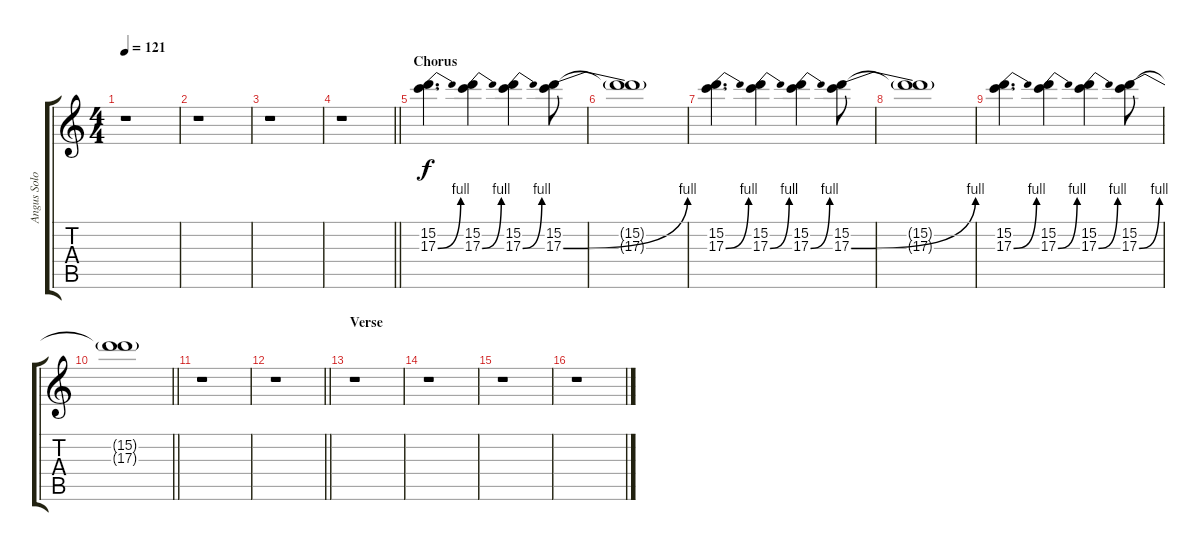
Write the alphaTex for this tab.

\track ("Angus Solo/Fills" "Angus Solo") {instrument overdrivenguitar}
\staff {score tabs}
\tuning (E4 B3 G3 D3 A2 E2) {hide}
\ts (4 4)
\tempo 121
\clef g2
\ks c
r.1{dy f} |
r.1 |
r.1 |
\barLineRight lightlight
r.1 |
\section ("" "Chorus")
(15.2 17.3{be (bend 0 0 60 4)}).4{d} (15.2 17.3{be (bend 0 0 60 4)}).4 (15.2 17.3{be (bend 0 0 60 4)}).4 (15.2 17.3{be (bend 0 0 60 4)}).8 |
(15.2{t} 17.3{t}).1 |
(15.2 17.3{be (bend 0 0 60 4)}).4{d} (15.2 17.3{be (bend 0 0 60 4)}).4 (15.2 17.3{be (bend 0 0 60 4)}).4 (15.2 17.3{be (bend 0 0 60 4)}).8 |
(15.2{t} 17.3{t}).1 |
(15.2 17.3{be (bend 0 0 60 4)}).4{d} (15.2 17.3{be (bend 0 0 60 4)}).4 (15.2 17.3{be (bend 0 0 60 4)}).4 (15.2 17.3{be (bend 0 0 60 4)}).8 |
\barLineRight lightlight
(15.2{t} 17.3{t}).1 |
r.1 |
\barLineRight lightlight
r.1 |
\section ("" "Verse")
r.1 |
r.1 |
r.1 |
r.1
